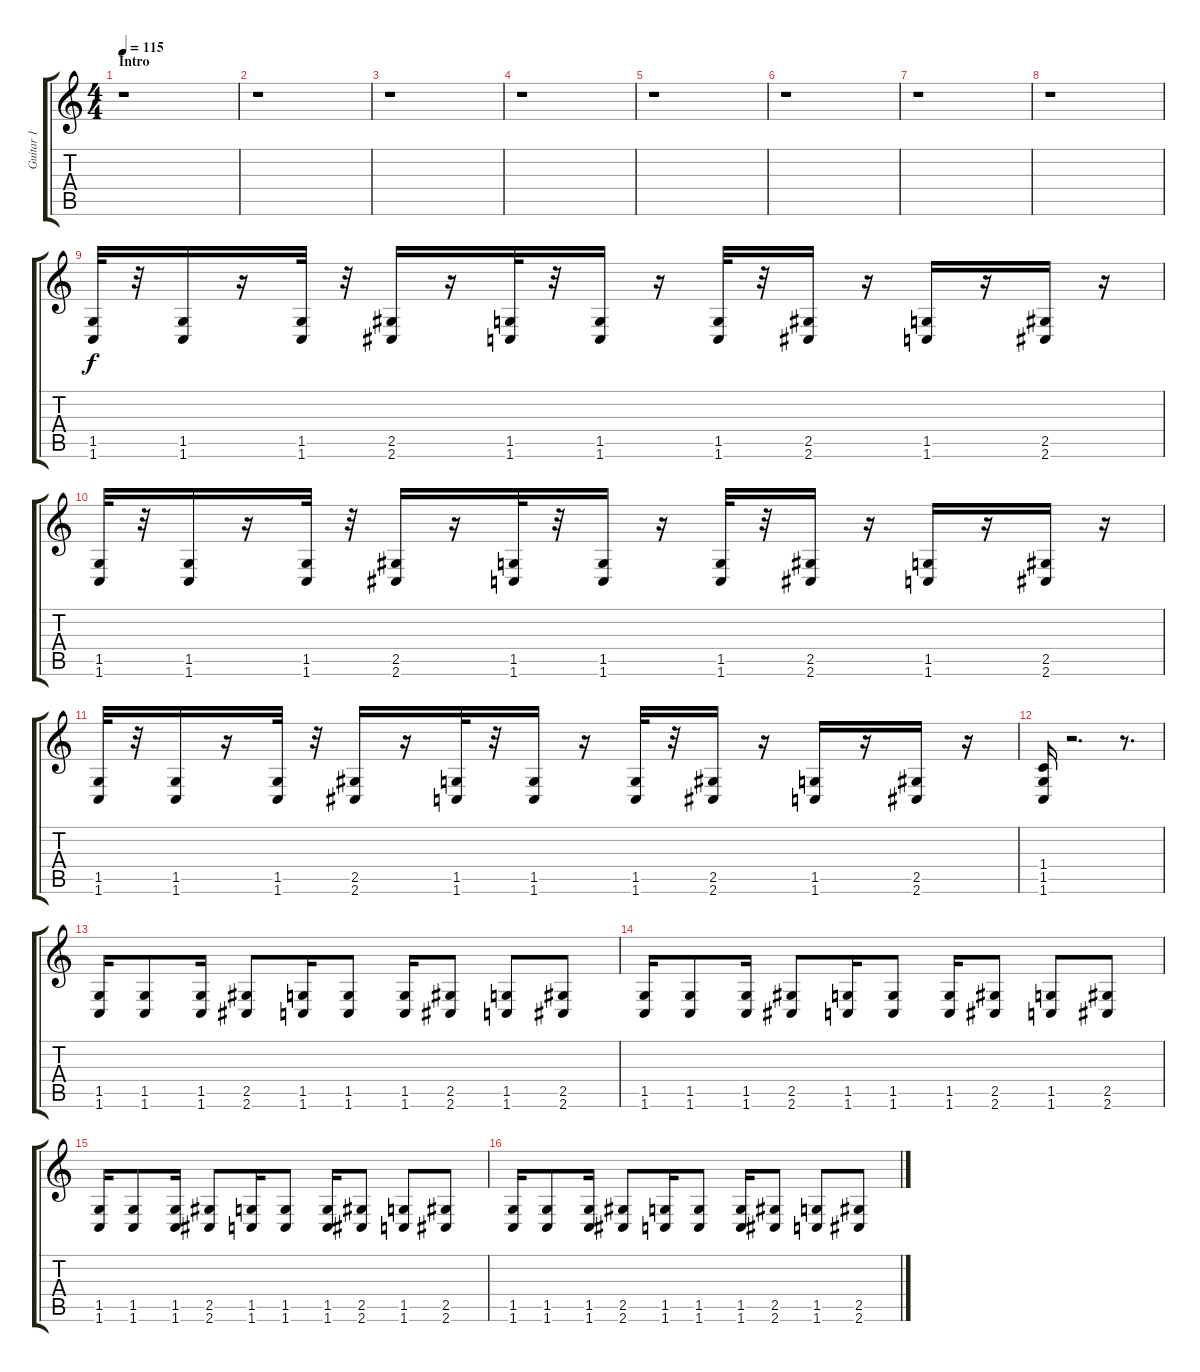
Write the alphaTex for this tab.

\track ("Guitar 1" "Guitar 1") {instrument distortionguitar}
\staff {score tabs}
\tuning (Db4 Ab3 E3 B2 Gb2 B1) {hide}
\ts (4 4)
\section ("" "Intro")
\tempo 115
\clef g2
\ks c
r.1{dy f instrument electricguitarmuted} |
r.1 |
r.1 |
r.1 |
r.1 |
r.1 |
r.1 |
r.1 |
(1.5 1.6).32 r.32 (1.5 1.6).16 r.16 (1.5 1.6).32 r.32 (2.5 2.6).16 r.16 (1.5 1.6).32 r.32 (1.5 1.6).16 r.16 (1.5 1.6).32 r.32 (2.5 2.6).16 r.16 (1.5 1.6).16 r.16 (2.5 2.6).16 r.16 |
(1.5 1.6).32 r.32 (1.5 1.6).16 r.16 (1.5 1.6).32 r.32 (2.5 2.6).16 r.16 (1.5 1.6).32 r.32 (1.5 1.6).16 r.16 (1.5 1.6).32 r.32 (2.5 2.6).16 r.16 (1.5 1.6).16 r.16 (2.5 2.6).16 r.16 |
(1.5 1.6).32 r.32 (1.5 1.6).16 r.16 (1.5 1.6).32 r.32 (2.5 2.6).16 r.16 (1.5 1.6).32 r.32 (1.5 1.6).16 r.16 (1.5 1.6).32 r.32 (2.5 2.6).16 r.16 (1.5 1.6).16 r.16 (2.5 2.6).16 r.16 |
(1.4 1.5 1.6).16{balance 11 instrument distortionguitar} r.2{d} r.8{d} |
(1.5 1.6).16 (1.5 1.6).8 (1.5 1.6).16 (2.5 2.6).8 (1.5 1.6).16 (1.5 1.6).8 (1.5 1.6).16 (2.5 2.6).8 (1.5 1.6).8 (2.5 2.6).8 |
(1.5 1.6).16 (1.5 1.6).8 (1.5 1.6).16 (2.5 2.6).8 (1.5 1.6).16 (1.5 1.6).8 (1.5 1.6).16 (2.5 2.6).8 (1.5 1.6).8 (2.5 2.6).8 |
(1.5 1.6).16 (1.5 1.6).8 (1.5 1.6).16 (2.5 2.6).8 (1.5 1.6).16 (1.5 1.6).8 (1.5 1.6).16 (2.5 2.6).8 (1.5 1.6).8 (2.5 2.6).8 |
(1.5 1.6).16 (1.5 1.6).8 (1.5 1.6).16 (2.5 2.6).8 (1.5 1.6).16 (1.5 1.6).8 (1.5 1.6).16 (2.5 2.6).8 (1.5 1.6).8 (2.5 2.6).8
